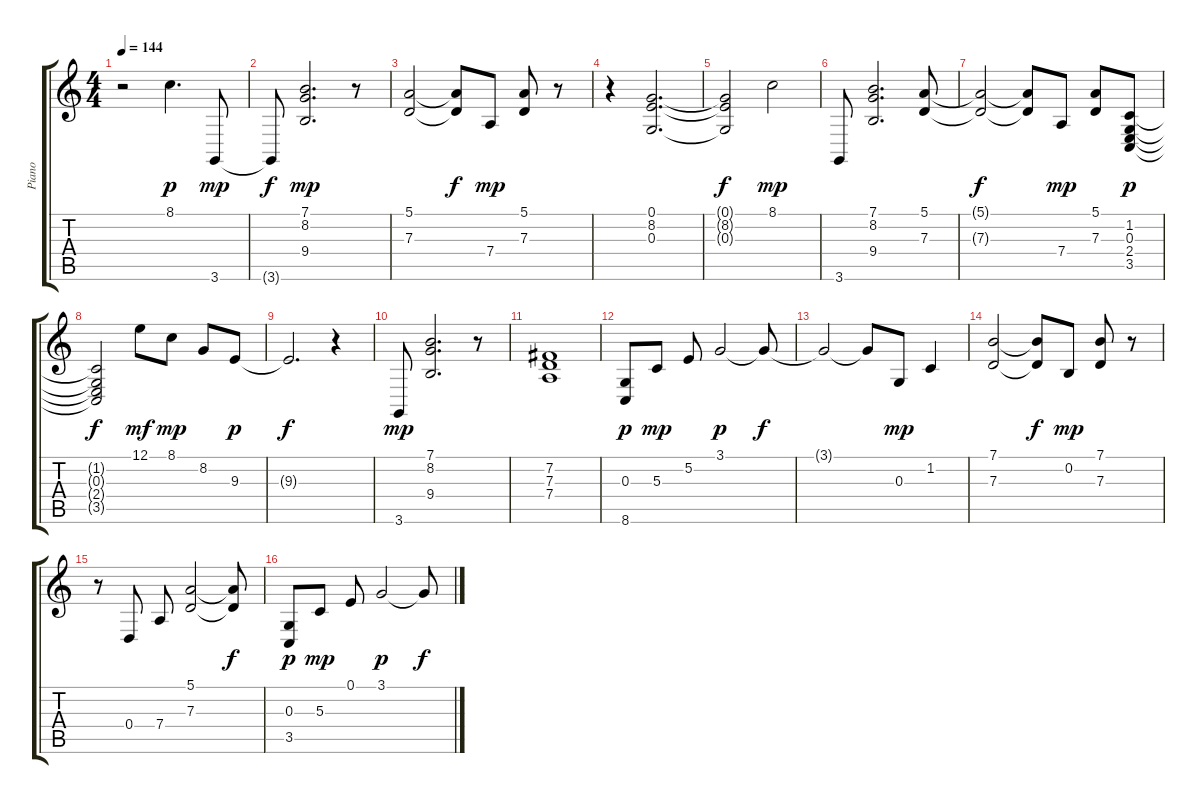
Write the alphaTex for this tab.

\track ("Piano" "Piano") {instrument acousticgrandpiano}
\staff {score tabs}
\tuning (E4 B3 G3 D3 A2 E2) {hide}
\ts (4 4)
\tempo 144
\clef g2
\ks c
r.2{dy f} 8.1.4{d dy p} 3.6.8{dy mp} |
3.6{t}.8{dy f} (7.1 8.2 9.4).2{d dy mp} r.8 |
(5.1 7.3).2 (5.1{t} 7.3{t}).8{dy f} 7.4.8{dy mp} (5.1 7.3).8 r.8 |
r.4 (0.1 8.2 0.3).2{d} |
(0.1{t} 8.2{t} 0.3{t}).2{dy f} 8.1.2{dy mp} |
3.6.8 (7.1 8.2 9.4).2{d} (5.1 7.3).8 |
(5.1{t} 7.3{t}).2{dy f} (5.1{t} 7.3{t}).8 7.4.8{dy mp} (5.1 7.3).8 (1.2 0.3 2.4 3.5).8{dy p} |
(1.2{t} 0.3{t} 2.4{t} 3.5{t}).2{dy f} 12.1.8{dy mf} 8.1.8{dy mp} 8.2.8 9.3.8{dy p} |
9.3{t}.2{d dy f} r.4 |
3.6.8{dy mp} (7.1 8.2 9.4).2{d} r.8 |
(7.2 7.3 7.4).1 |
(0.3 8.6).8{dy p} 5.3.8{dy mp} 5.2.8 3.1.2{dy p} 3.1{t}.8{dy f} |
3.1{t}.2 3.1{t}.8 0.3.8{dy mp} 1.2.4 |
(7.1 7.3).2 (7.1{t} 7.3{t}).8{dy f} 0.2.8{dy mp} (7.1 7.3).8 r.8 |
r.8 0.4.8 7.4.8 (5.1 7.3).2 (5.1{t} 7.3{t}).8{dy f} |
(0.3 3.5).8{dy p} 5.3.8{dy mp} 0.1.8 3.1.2{dy p} 3.1{t}.8{dy f}
